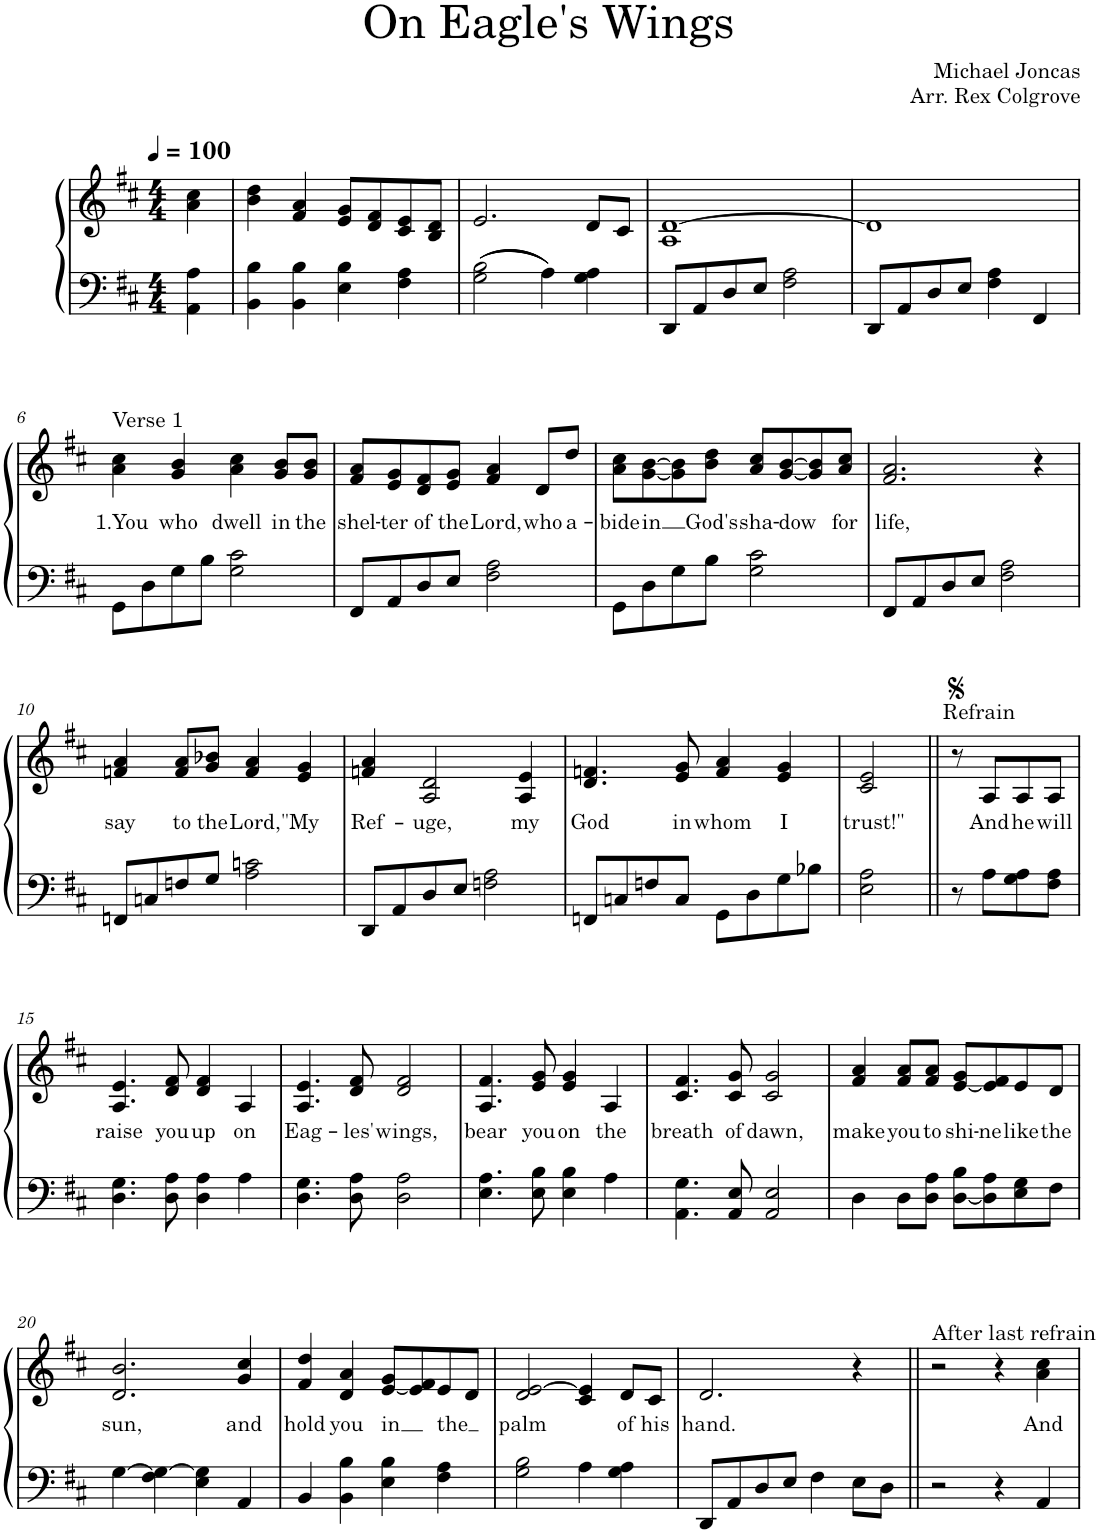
**kern	**kern	**text
*part1	*part1	*part1
*staff2	*staff1	*staff1
*I"Piano	*	*
*I'Pno.	*	*
*clefF4	*clefG2	*
*k[f#c#]	*k[f#c#]	*
*M4/4	*M4/4	*
*MM100	*MM100	*
=1	=1	=1
4AA\ 4A\	4a\ 4cc#\	.
=2	=2	=2
4BB\ 4B\	4b\ 4dd\	.
4BB\ 4B\	4f#/ 4a/	.
4E\ 4B\	8e/ 8g/L	.
.	8d/ 8f#/	.
4F#\ 4A\	8c#/ 8e/	.
.	8B/ 8d/J	.
=3	=3	=3
2G\ 2B\	2.e/	.
4A\	.	.
4G\ 4A\	8d/L	.
.	8c#/J	.
=4	=4	=4
8DD/L	1A [1d	.
8AA/	.	.
8D/	.	.
8E/J	.	.
2F#\ 2A\	.	.
=5	=5	=5
8DD/L	1d]	.
8AA/	.	.
8D/	.	.
8E/J	.	.
4F#\ 4A\	.	.
4FF#/	.	.
!!LO:LB:g=z
=6	=6	=6
!	!LO:TX:a:t=Verse 1	!
!	!	!LO:LY:b
8GG\L	4a\ 4cc#\	1.You
8D\	.	.
!	!	!LO:LY:b
8G\	4g/ 4b/	who
8B\J	.	.
!	!	!LO:LY:b
2G\ 2c#\	4a\ 4cc#\	dwell
!	!	!LO:LY:b
.	8g/ 8b/L	in
!	!	!LO:LY:b
.	8g/ 8b/J	the
=7	=7	=7
!	!	!LO:LY:b
8FF#/L	8f#/ 8a/L	shel-
!	!	!LO:LY:b
8AA/	8e/ 8g/	-ter
!	!	!LO:LY:b
8D/	8d/ 8f#/	of
!	!	!LO:LY:b
8E/J	8e/ 8g/J	the
!	!	!LO:LY:b
2F#\ 2A\	4f#/ 4a/	Lord,
!	!	!LO:LY:b
.	8d/L	who
!	!	!LO:LY:b
.	8dd/J	a-
=8	=8	=8
!	!	!LO:LY:b
8GG\L	8a\ 8cc#\L	-bide
!	!	!LO:LY:b
8D\	[8g\ [8b\	in
8G\	8g\] 8b\]	.
!	!	!LO:LY:b
8B\J	8b\ 8dd\J	God's
!	!	!LO:LY:b
2G\ 2c#\	8a/ 8cc#/L	sha-
!	!	!LO:LY:b
.	[8g/ [8b/	-dow
.	8g/] 8b/]	.
!	!	!LO:LY:b
.	8a/ 8cc#/J	for
=9	=9	=9
!	!	!LO:LY:b
8FF#/L	2.f#/ 2.a/	life,
8AA/	.	.
8D/	.	.
8E/J	.	.
2F#\ 2A\	.	.
.	4r	.
!!LO:LB:g=z
=10	=10	=10
!	!	!LO:LY:b
8FFn/L	4fn/ 4a/	say
8Cn/	.	.
!	!	!LO:LY:b
8Fn/	8f/ 8a/L	to
!	!	!LO:LY:b
8G/J	8g/ 8b-X/J	the
!	!	!LO:LY:b
2A\ 2cn\	4f/ 4a/	Lord,
!	!	!LO:LY:b
.	4e/ 4g/	"My
=11	=11	=11
!	!	!LO:LY:b
8DD/L	4fn/ 4a/	Ref-
8AA/	.	.
!	!	!LO:LY:b
8D/	2A/ 2d/	-uge,
8E/J	.	.
2Fn\ 2A\	.	.
!	!	!LO:LY:b
.	4A/ 4e/	my
=12	=12	=12
!	!	!LO:LY:b
8FFn/L	4.d/ 4.fn/	God
8Cn/	.	.
8Fn/	.	.
!	!	!LO:LY:b
8C/J	8e/ 8g/	in
!	!	!LO:LY:b
8GG\L	4f/ 4a/	whom
8D\	.	.
!	!	!LO:LY:b
8G\	4e/ 4g/	I
8B-X\J	.	.
=13	=13	=13
!	!	!LO:LY:b
2E\ 2A\	2c#/ 2e/	trust!"
=14||	=14||	=14||
!	!LO:TX:a:t=Refrain	!
8r	8r	.
!	!	!LO:LY:b
8A\L	8A/L	And
!	!	!LO:LY:b
8G\ 8A\	8A/	he
!	!	!LO:LY:b
8F#\ 8A\J	8A/J	will
!!LO:LB:g=z
=15	=15	=15
!	!	!LO:LY:b
4.D\ 4.G\	4.A/ 4.e/	raise
!	!	!LO:LY:b
8D\ 8A\	8d/ 8f#/	you
!	!	!LO:LY:b
4D\ 4A\	4d/ 4f#/	up
!	!	!LO:LY:b
4A\	4A/	on
=16	=16	=16
!	!	!LO:LY:b
4.D\ 4.G\	4.A/ 4.e/	Eag-
!	!	!LO:LY:b
8D\ 8A\	8d/ 8f#/	-les'
!	!	!LO:LY:b
2D\ 2A\	2d/ 2f#/	wings,
=17	=17	=17
!	!	!LO:LY:b
4.E\ 4.A\	4.A/ 4.f#/	bear
!	!	!LO:LY:b
8E\ 8B\	8e/ 8g/	you
!	!	!LO:LY:b
4E\ 4B\	4e/ 4g/	on
!	!	!LO:LY:b
4A\	4A/	the
=18	=18	=18
!	!	!LO:LY:b
4.AA\ 4.G\	4.c#/ 4.f#/	breath
!	!	!LO:LY:b
8AA/ 8E/	8c#/ 8g/	of
!	!	!LO:LY:b
2AA/ 2E/	2c#/ 2g/	dawn,
=19	=19	=19
!	!	!LO:LY:b
4D\	4f#/ 4a/	make
!	!	!LO:LY:b
8D\L	8f#/ 8a/L	you
!	!	!LO:LY:b
8D\ 8A\J	8f#/ 8a/J	to
!	!	!LO:LY:b
[8D\ 8B\L	[8e/ 8g/L	shi-
!	!	!LO:LY:b
8D\] 8A\	8e/] 8f#/	-ne
!	!	!LO:LY:b
8E\ 8G\	8e/	like
!	!	!LO:LY:b
8F#\J	8d/J	the
!!LO:LB:g=z
=20	=20	=20
!	!	!LO:LY:b
[4G\	2.d/ 2.b/	sun,
4F#\ 4G\_	.	.
4E\ 4G\]	.	.
!	!	!LO:LY:b
4AA/	4g/ 4cc#/	and
=21	=21	=21
!	!	!LO:LY:b
4BB/	4f#/ 4dd/	hold
!	!	!LO:LY:b
4BB\ 4B\	4d/ 4a/	you
!	!	!LO:LY:b
4E\ 4B\	[8e/ 8g/L	in
.	8e/] 8f#/	.
!	!	!LO:LY:b
4F#\ 4A\	8e/	the
.	8d/J	.
=22	=22	=22
!	!	!LO:LY:b
2G\ 2B\	2d/ [2e/	palm
4A\	4c#/ 4e/]	.
!	!	!LO:LY:b
4G\ 4A\	8d/L	of
!	!	!LO:LY:b
.	8c#/J	his
=23	=23	=23
!	!	!LO:LY:b
8DD/L	2.d/	hand.
8AA/	.	.
8D/	.	.
8E/J	.	.
4F#\	.	.
8E\L	4r	.
8D\J	.	.
=24||	=24||	=24||
!	!LO:TX:a:t=After last refrain	!
2r	2r	.
4r	4r	.
!	!	!LO:LY:b
4AA/	4a\ 4cc#\	And
=	=	=
*-	*-	*-
